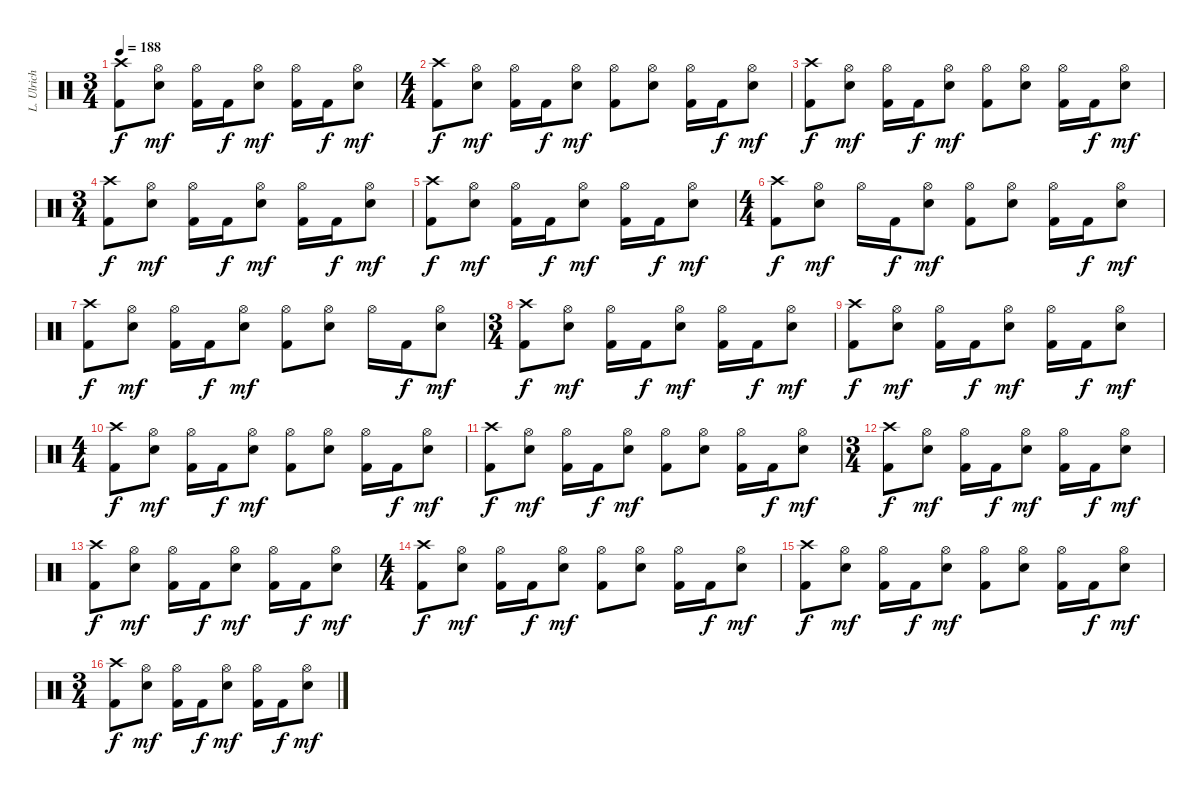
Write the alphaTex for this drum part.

\track ("L. Ulrich - Drums" "L. Ulrich ") {instrument percussion}
\staff {score}
\articulation defaults
\ts (3 4)
\tempo 188
\clef neutral
\ks c
("Crash high (hit)" "Kick (hit) 2").8{dy f} ("Hi-Hat (open)" "Snare (hit) 2").8{dy mf} ("Hi-Hat (open)" "Kick (hit) 2").16 "Kick (hit) 2".16{dy f} ("Hi-Hat (open)" "Snare (hit) 2").8{dy mf} ("Hi-Hat (open)" "Kick (hit) 2").16 "Kick (hit) 2".16{dy f} ("Hi-Hat (open)" "Snare (hit) 2").8{dy mf} |
\ts (4 4)
("Crash high (hit)" "Kick (hit) 2").8{dy f} ("Hi-Hat (open)" "Snare (hit) 2").8{dy mf} ("Hi-Hat (open)" "Kick (hit) 2").16 "Kick (hit) 2".16{dy f} ("Hi-Hat (open)" "Snare (hit) 2").8{dy mf} ("Hi-Hat (open)" "Kick (hit) 2").8 ("Hi-Hat (open)" "Snare (hit) 2").8 ("Hi-Hat (open)" "Kick (hit) 2").16 "Kick (hit) 2".16{dy f} ("Hi-Hat (open)" "Snare (hit) 2").8{dy mf} |
("Crash high (hit)" "Kick (hit) 2").8{dy f} ("Hi-Hat (open)" "Snare (hit) 2").8{dy mf} ("Hi-Hat (open)" "Kick (hit) 2").16 "Kick (hit) 2".16{dy f} ("Hi-Hat (open)" "Snare (hit) 2").8{dy mf} ("Hi-Hat (open)" "Kick (hit) 2").8 ("Hi-Hat (open)" "Snare (hit) 2").8 ("Hi-Hat (open)" "Kick (hit) 2").16 "Kick (hit) 2".16{dy f} ("Hi-Hat (open)" "Snare (hit) 2").8{dy mf} |
\ts (3 4)
("Crash high (hit)" "Kick (hit) 2").8{dy f} ("Hi-Hat (open)" "Snare (hit) 2").8{dy mf} ("Hi-Hat (open)" "Kick (hit) 2").16 "Kick (hit) 2".16{dy f} ("Hi-Hat (open)" "Snare (hit) 2").8{dy mf} ("Hi-Hat (open)" "Kick (hit) 2").16 "Kick (hit) 2".16{dy f} ("Hi-Hat (open)" "Snare (hit) 2").8{dy mf} |
("Crash high (hit)" "Kick (hit) 2").8{dy f} ("Hi-Hat (open)" "Snare (hit) 2").8{dy mf} ("Hi-Hat (open)" "Kick (hit) 2").16 "Kick (hit) 2".16{dy f} ("Hi-Hat (open)" "Snare (hit) 2").8{dy mf} ("Hi-Hat (open)" "Kick (hit) 2").16 "Kick (hit) 2".16{dy f} ("Hi-Hat (open)" "Snare (hit) 2").8{dy mf} |
\ts (4 4)
("Crash high (hit)" "Kick (hit) 2").8{dy f} ("Hi-Hat (open)" "Snare (hit) 2").8{dy mf} "Hi-Hat (open)".16 "Kick (hit) 2".16{dy f} ("Hi-Hat (open)" "Snare (hit) 2").8{dy mf} ("Hi-Hat (open)" "Kick (hit) 2").8 ("Hi-Hat (open)" "Snare (hit) 2").8 ("Hi-Hat (open)" "Kick (hit) 2").16 "Kick (hit) 2".16{dy f} ("Hi-Hat (open)" "Snare (hit) 2").8{dy mf} |
("Crash high (hit)" "Kick (hit) 2").8{dy f} ("Hi-Hat (open)" "Snare (hit) 2").8{dy mf} ("Hi-Hat (open)" "Kick (hit) 2").16 "Kick (hit) 2".16{dy f} ("Hi-Hat (open)" "Snare (hit) 2").8{dy mf} ("Hi-Hat (open)" "Kick (hit) 2").8 ("Hi-Hat (open)" "Snare (hit) 2").8 "Hi-Hat (open)".16 "Kick (hit) 2".16{dy f} ("Hi-Hat (open)" "Snare (hit) 2").8{dy mf} |
\ts (3 4)
("Crash high (hit)" "Kick (hit) 2").8{dy f} ("Hi-Hat (open)" "Snare (hit) 2").8{dy mf} ("Hi-Hat (open)" "Kick (hit) 2").16 "Kick (hit) 2".16{dy f} ("Hi-Hat (open)" "Snare (hit) 2").8{dy mf} ("Hi-Hat (open)" "Kick (hit) 2").16 "Kick (hit) 2".16{dy f} ("Hi-Hat (open)" "Snare (hit) 2").8{dy mf} |
("Crash high (hit)" "Kick (hit) 2").8{dy f} ("Hi-Hat (open)" "Snare (hit) 2").8{dy mf} ("Hi-Hat (open)" "Kick (hit) 2").16 "Kick (hit) 2".16{dy f} ("Hi-Hat (open)" "Snare (hit) 2").8{dy mf} ("Hi-Hat (open)" "Kick (hit) 2").16 "Kick (hit) 2".16{dy f} ("Hi-Hat (open)" "Snare (hit) 2").8{dy mf} |
\ts (4 4)
("Crash high (hit)" "Kick (hit) 2").8{dy f} ("Hi-Hat (open)" "Snare (hit) 2").8{dy mf} ("Hi-Hat (open)" "Kick (hit) 2").16 "Kick (hit) 2".16{dy f} ("Hi-Hat (open)" "Snare (hit) 2").8{dy mf} ("Hi-Hat (open)" "Kick (hit) 2").8 ("Hi-Hat (open)" "Snare (hit) 2").8 ("Hi-Hat (open)" "Kick (hit) 2").16 "Kick (hit) 2".16{dy f} ("Hi-Hat (open)" "Snare (hit) 2").8{dy mf} |
("Crash high (hit)" "Kick (hit) 2").8{dy f} ("Hi-Hat (open)" "Snare (hit) 2").8{dy mf} ("Hi-Hat (open)" "Kick (hit) 2").16 "Kick (hit) 2".16{dy f} ("Hi-Hat (open)" "Snare (hit) 2").8{dy mf} ("Hi-Hat (open)" "Kick (hit) 2").8 ("Hi-Hat (open)" "Snare (hit) 2").8 ("Hi-Hat (open)" "Kick (hit) 2").16 "Kick (hit) 2".16{dy f} ("Hi-Hat (open)" "Snare (hit) 2").8{dy mf} |
\ts (3 4)
("Crash high (hit)" "Kick (hit) 2").8{dy f} ("Hi-Hat (open)" "Snare (hit) 2").8{dy mf} ("Hi-Hat (open)" "Kick (hit) 2").16 "Kick (hit) 2".16{dy f} ("Hi-Hat (open)" "Snare (hit) 2").8{dy mf} ("Hi-Hat (open)" "Kick (hit) 2").16 "Kick (hit) 2".16{dy f} ("Hi-Hat (open)" "Snare (hit) 2").8{dy mf} |
("Crash high (hit)" "Kick (hit) 2").8{dy f} ("Hi-Hat (open)" "Snare (hit) 2").8{dy mf} ("Hi-Hat (open)" "Kick (hit) 2").16 "Kick (hit) 2".16{dy f} ("Hi-Hat (open)" "Snare (hit) 2").8{dy mf} ("Hi-Hat (open)" "Kick (hit) 2").16 "Kick (hit) 2".16{dy f} ("Hi-Hat (open)" "Snare (hit) 2").8{dy mf} |
\ts (4 4)
("Crash high (hit)" "Kick (hit) 2").8{dy f} ("Hi-Hat (open)" "Snare (hit) 2").8{dy mf} ("Hi-Hat (open)" "Kick (hit) 2").16 "Kick (hit) 2".16{dy f} ("Hi-Hat (open)" "Snare (hit) 2").8{dy mf} ("Hi-Hat (open)" "Kick (hit) 2").8 ("Hi-Hat (open)" "Snare (hit) 2").8 ("Hi-Hat (open)" "Kick (hit) 2").16 "Kick (hit) 2".16{dy f} ("Hi-Hat (open)" "Snare (hit) 2").8{dy mf} |
("Crash high (hit)" "Kick (hit) 2").8{dy f} ("Hi-Hat (open)" "Snare (hit) 2").8{dy mf} ("Hi-Hat (open)" "Kick (hit) 2").16 "Kick (hit) 2".16{dy f} ("Hi-Hat (open)" "Snare (hit) 2").8{dy mf} ("Hi-Hat (open)" "Kick (hit) 2").8 ("Hi-Hat (open)" "Snare (hit) 2").8 ("Hi-Hat (open)" "Kick (hit) 2").16 "Kick (hit) 2".16{dy f} ("Hi-Hat (open)" "Snare (hit) 2").8{dy mf} |
\ts (3 4)
("Crash high (hit)" "Kick (hit) 2").8{dy f} ("Hi-Hat (open)" "Snare (hit) 2").8{dy mf} ("Hi-Hat (open)" "Kick (hit) 2").16 "Kick (hit) 2".16{dy f} ("Hi-Hat (open)" "Snare (hit) 2").8{dy mf} ("Hi-Hat (open)" "Kick (hit) 2").16 "Kick (hit) 2".16{dy f} ("Hi-Hat (open)" "Snare (hit) 2").8{dy mf}
